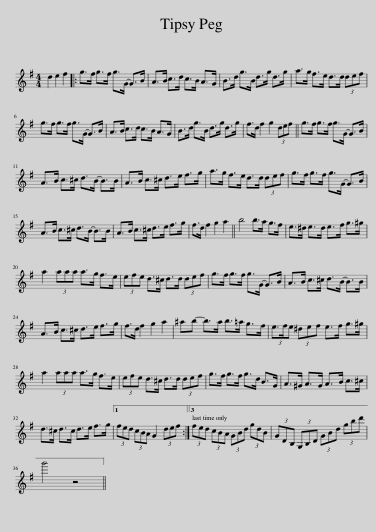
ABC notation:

X:1
L:1/8
M:4/4
I:linebreak $
K:G
V:1 treble
V:1
 d2 e2 f2 |: g>f g>f g>G- G>B | A>B c>d c>B A>G | B>d g>B d>g d>g | a>g f>e d>d (3def |$ %5
 g>f g>f g>G- G>B | A>B c>d c>B A>G | B>d g>B d>g d>g | f>d f2 g2 (3def || g>f g>f g>G- G>B |$ %10
 A>B c>^c d>B- B>B | A>B c>^c d>e f>g | a>g f>e d>d (3def | g>f g>f g>G- G>B |$ A>B c>^c d>B- B>B | %15
 A>B c>^c d>e f>g | f>d f2 g2 a2 || b4 b>a g>f | e>^d e>d e>f g>^g |$ a2 (3aaa a>g f>e | %20
 (3efe d>^c d>d (3def | g>f g>f g>G- G>B | A>B c>^c d>B- B>B |$ A>B c>^c d>e f>g | f>d f2 g2 a2 | %25
 ^ab- b>a b>=a g>f | (3e3/2f/e (3^def e>f g>^g |$ a2 (3aaa a>g f>e | (3efe d>^c d>d (3def | g>f g>f g>d B>G | %30
 A>^G A>G A>B c>^c |$ d>^c d>c d>e f>g |1 (3fed (3cBA G2 (3def :|3 (3fed (3cBA (3GBd (3gdB | (3GDB, (3G,B,D (3GBd (3gbd' |$ %35
 g'4 z4 || %36
